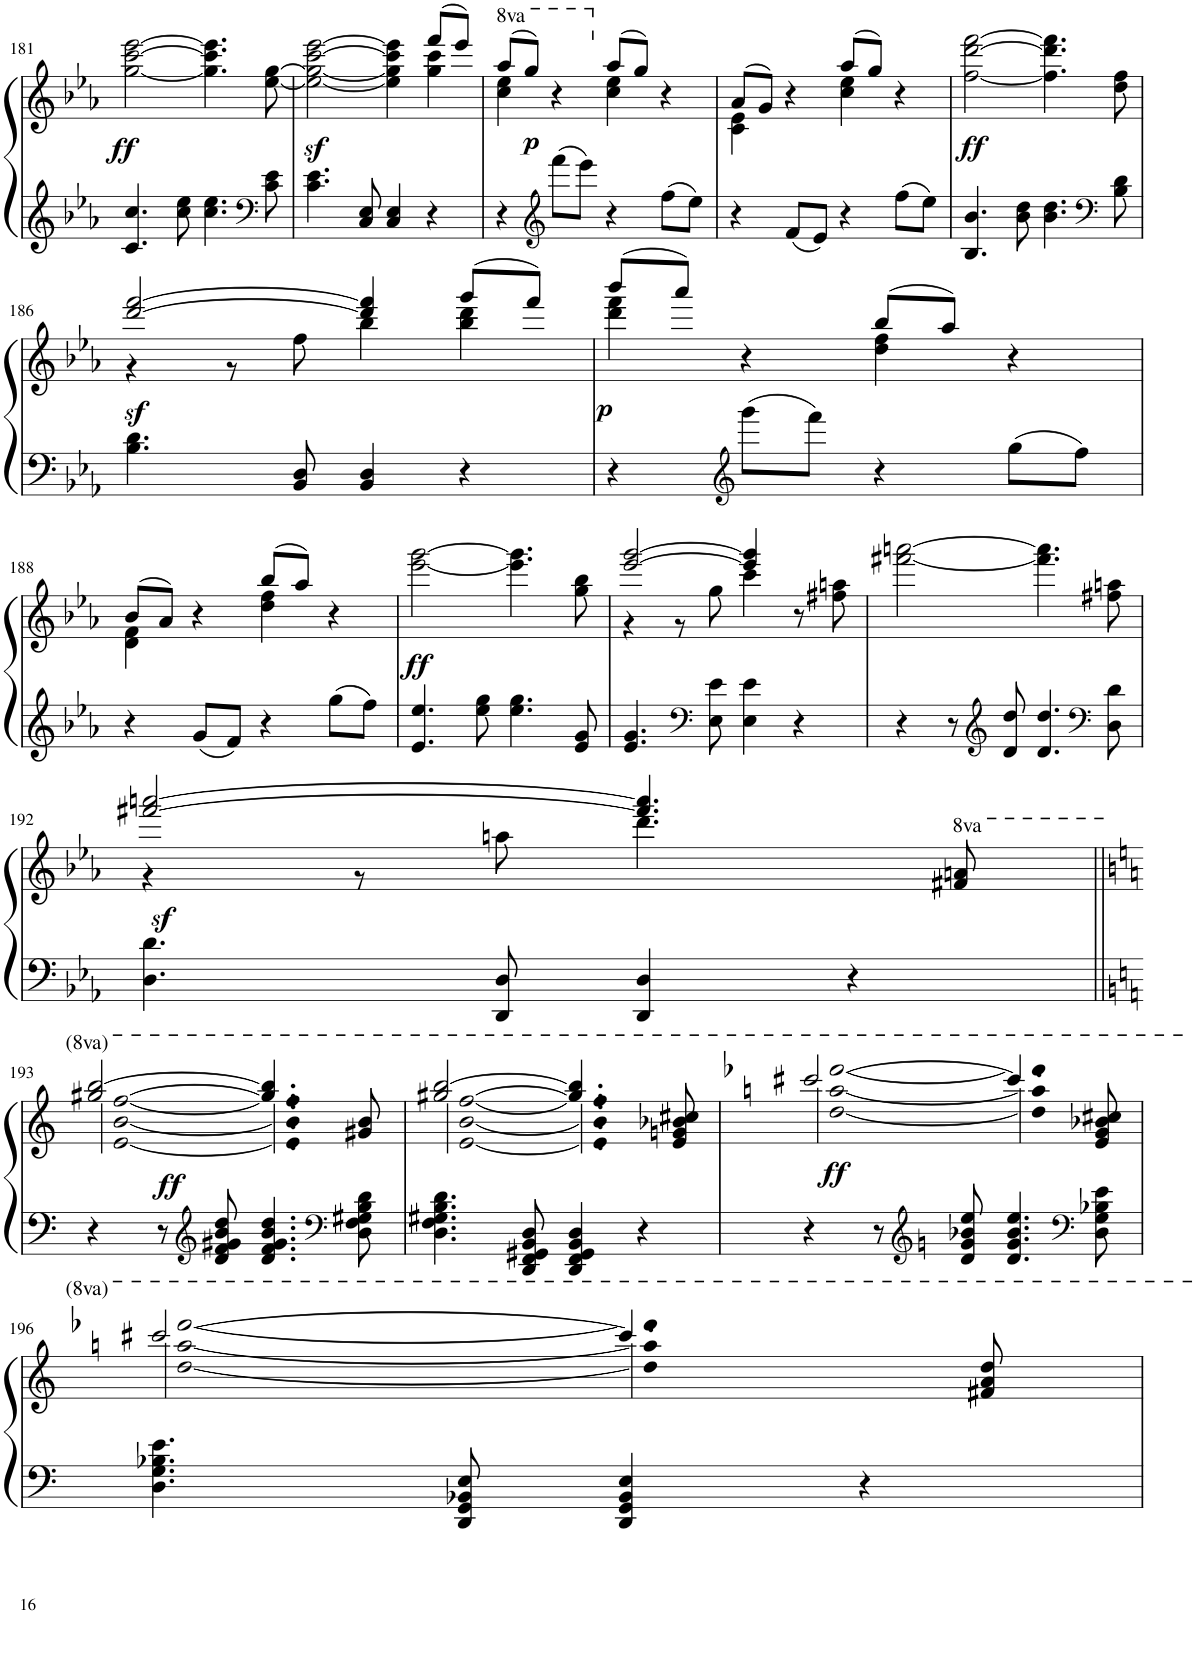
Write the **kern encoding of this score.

**kern	**kern	**dynam
*part1	*part1	*part1
*staff2	*staff1	*staff1/2
*I"Piano	*	*
*I'Pno	*	*
!!LO:PB:g=z
*clefG2	*clefG2	*
*k[b-e-a-]	*k[b-e-a-]	*
*M4/4	*M4/4	*
*met(c|)	*met(c|)	*
=181	=181	=181
!	!	!LO:DY:b
4.c/ 4.cc/	[2gg\ [2ccc\ [2eee-\	ff
8cc\ 8ee-\	.	.
4.cc\ 4.ee-\	4.gg\] 4.ccc\] 4.eee-\]	.
*clefF4	*	*
8c\ 8e-\	[8ee-\ [8gg\	.
=182	=182	=182
*	*^	*
!	!	!	!LO:DY:b
4.c\ 4.e-\	2ee-\_ 2gg\_ [2ccc\ [2eee-\	2.ryy	sf
8C/ 8E-/	.	.	.
4C/ 4E-/	4ee-\] 4gg\] 4ccc\] 4eee-\]	.	.
!	!	!	!LO:DY:b
4r	(8fff/L	4gg\ 4ccc\	p
.	8eee-/J)	.	.
=183	=183	=183	=183
*	*8va	*	*
4r	(8aaa-/L	4ccc\ 4eee-\	.
.	8ggg/J)	.	.
*clefG2	*	*	*
*	*X8va	*	*
8fff\L	4r	4ryy	.
8eee-\J	.	.	.
4r	(8aa-/L	4cc\ 4ee-\	.
.	8gg/J)	.	.
8ff\L	4r	4ryy	.
8ee-\J	.	.	.
=184	=184	=184	=184
4r	(8a-/L	4c\ 4e-\	.
.	8g/J)	.	.
8f/L	4r	4ryy	.
8e-/J	.	.	.
4r	(8aa-/L	4cc\ 4ee-\	.
.	8gg/J)	.	.
8ff\L	4r	4ryy	.
8ee-\J	.	.	.
*	*v	*v	*
=185	=185	=185
!	!	!LO:DY:b
4.B-/ 4.b-/	[2ff\ [2ddd\ [2fff\	ff
8b-\ 8dd\	.	.
4.b-\ 4.dd\	4.ff\] 4.ddd\] 4.fff\]	.
*clefF4	*	*
8B-\ 8d\	8dd\ 8ff\	.
!!LO:LB:g=z
=186	=186	=186
*	*^	*
!	!	!	!LO:DY:b
4.B-\ 4.d\	[2ddd/ [2fff/	4r	sf
.	.	8r	.
8BB-/ 8D/	.	8ff\	.
4BB-/ 4D/	4ddd/] 4fff/]	4bb-\	.
!	!	!	!LO:DY:b
4r	(8ggg/L	4bb-\ 4ddd\	p
.	8fff/J)	.	.
=187	=187	=187	=187
4r	(8bbb-/L	4ddd\ 4fff\	.
.	8aaa-/J)	.	.
*clefG2	*	*	*
8ggg\L	4r	4ryy	.
8fff\J	.	.	.
4r	(8bb-/L	4dd\ 4ff\	.
.	8aa-/J)	.	.
8gg\L	4r	4ryy	.
8ff\J	.	.	.
!!LO:LB:g=z	!!
=188	=188	=188	=188
4r	(8b-/L	4d\ 4f\	.
.	8a-/J)	.	.
8g/L	4r	4ryy	.
8f/J	.	.	.
4r	(8bb-/L	4dd\ 4ff\	.
.	8aa-/J)	.	.
8gg\L	4r	4ryy	.
8ff\J	.	.	.
*	*v	*v	*
=189	=189	=189
!	!	!LO:DY:b
4.e-/ 4.ee-/	[2eee-\ [2ggg\	ff
8ee-\ 8gg\	.	.
4.ee-\ 4.gg\	4.eee-\] 4.ggg\]	.
8e-/ 8g/	8gg\ 8bb-\	.
=190	=190	=190
*	*^	*
4.e-/ 4.g/	[2eee-/ [2ggg/	4r	.
.	.	8r	.
*clefF4	*	*	*
8E-\ 8e-\	.	8gg\	.
4E-\ 4e-\	4eee-/] 4ggg/]	4ccc\	.
4r	8r	4ryy	.
.	8ff#X\ 8aan\	.	.
*	*v	*v	*
=191	=191	=191
4r	[2fff#X\ [2aaan\	.
8r	.	.
*clefG2	*	*
8d/ 8dd/	.	.
4.d/ 4.dd/	4.fff#\] 4.aaa\]	.
*clefF4	*	*
8D\ 8d\	8ff#X\ 8aan\	.
!!LO:LB:g=z
=192	=192	=192
*	*^	*
!	!	!	!LO:DY:b
4.D\ 4.d\	[2fff#X/ [2aaan/	4r	sf
.	.	8r	.
8DD/ 8D/	.	8aan\	.
4DD/ 4D/	4.fff#/] 4.aaa/]	4.ddd\	.
4r	.	.	.
.	8ff#X/ 8aan/	8ryy	.
!!LO:LB:g=z	!!
=193||	=193||	=193||	=193||
*k[]	*k[]	*	*
!	!	!	!LO:DY:b
4r	[2ggg#X/ [2bbb/	[2bb\ [2ddd\ [2fff\	ff
8r	.	.	.
*clefG2	*	*	*
8d/ 8f/ 8g#X/ 8b/ 8dd/	.	.	.
4.d/ 4.f/ 4.g#/ 4.b/ 4.dd/	4.ggg#/] 4.bbb/]	4.bb\] 4.ddd\] 4.fff\]	.
*clefF4	*	*	*
8D\ 8F\ 8G#X\ 8B\ 8d\	8gg#X/ 8bb/	8ryy	.
=194	=194	=194	=194
4.D\ 4.F\ 4.G#X\ 4.B\ 4.d\	[2ggg#X/ [2bbb/	[2bb\ [2ddd\ [2fff\	.
8DD/ 8FF/ 8GG#X/ 8BB/ 8D/	.	.	.
4DD/ 4FF/ 4GG#/ 4BB/ 4D/	4.ggg#/] 4.bbb/]	4.bb\] 4.ddd\] 4.fff\]	.
4r	.	.	.
.	8ee/ 8ggn/ 8bb-X/ 8ccc#X/	8ryy	.
=195	=195	=195	=195
!	!	!	!LO:DY:b
4r	[2cccc#X/	[2eee\ [2gggn\ [2bbb-X\	ff
8r	.	.	.
*clefG2	*	*	*
8d/ 8gn/ 8b-X/ 8ee/	.	.	.
4.d/ 4.g/ 4.b-/ 4.ee/	4.cccc#/]	4.eee\] 4.ggg\] 4.bbb-\]	.
*clefF4	*	*	*
8D\ 8G\ 8B-X\ 8e\	8ee/ 8gg/ 8bb-X/ 8ccc#X/	8ryy	.
!!LO:LB:g=z	!!
=196	=196	=196	=196
4.D\ 4.G\ 4.B-X\ 4.e\	[2cccc#X/	[2eee\ [2gggn\ [2bbb-X\	.
8DD/ 8GG/ 8BB-X/ 8E/	.	.	.
4DD/ 4GG/ 4BB-/ 4E/	4.cccc#/]	4.eee\] 4.ggg\] 4.bbb-\]	.
4r	.	.	.
.	8ff#X/ 8aa/ 8ddd/	8ryy	.
*	*v	*v	*
=	=	=
*-	*-	*-
